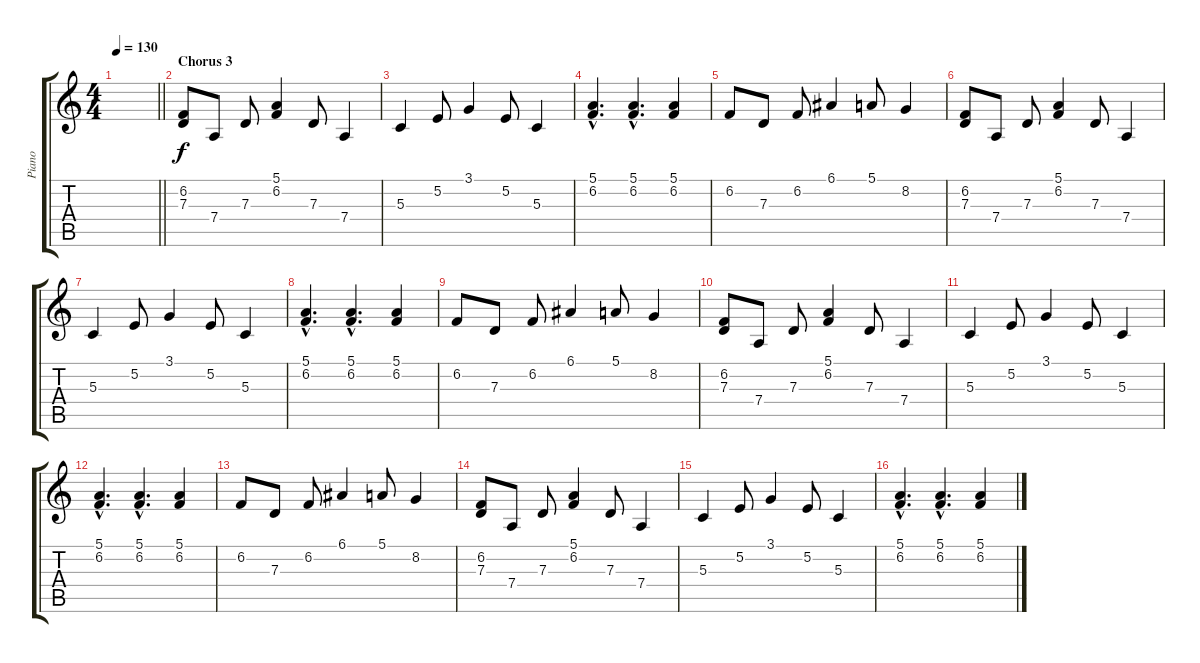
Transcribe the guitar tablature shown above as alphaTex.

\track ("Piano" "Piano") {instrument acousticgrandpiano}
\staff {score tabs}
\tuning (E4 B3 G3 D3 A2 D2) {hide}
\ts (4 4)
\tempo 130
\clef g2
\barLineRight lightlight
\ks c
|
\section ("" "Chorus 3")
(6.2 7.3).8 7.4.8 7.3.8 (5.1 6.2).4 7.3.8 7.4.4 |
5.3.4 5.2.8 3.1.4 5.2.8 5.3.4 |
(5.1{hac} 6.2{hac}).4{d} (5.1{hac} 6.2{hac}).4{d} (5.1 6.2).4 |
6.2.8 7.3.8 6.2.8 6.1.4 5.1.8 8.2.4 |
(6.2 7.3).8 7.4.8 7.3.8 (5.1 6.2).4 7.3.8 7.4.4 |
5.3.4 5.2.8 3.1.4 5.2.8 5.3.4 |
(5.1{hac} 6.2{hac}).4{d} (5.1{hac} 6.2{hac}).4{d} (5.1 6.2).4 |
6.2.8 7.3.8 6.2.8 6.1.4 5.1.8 8.2.4 |
(6.2 7.3).8 7.4.8 7.3.8 (5.1 6.2).4 7.3.8 7.4.4 |
5.3.4 5.2.8 3.1.4 5.2.8 5.3.4 |
(5.1{hac} 6.2{hac}).4{d} (5.1{hac} 6.2{hac}).4{d} (5.1 6.2).4 |
6.2.8 7.3.8 6.2.8 6.1.4 5.1.8 8.2.4 |
(6.2 7.3).8 7.4.8 7.3.8 (5.1 6.2).4 7.3.8 7.4.4 |
5.3.4 5.2.8 3.1.4 5.2.8 5.3.4 |
(5.1{hac} 6.2{hac}).4{d} (5.1{hac} 6.2{hac}).4{d} (5.1 6.2).4
